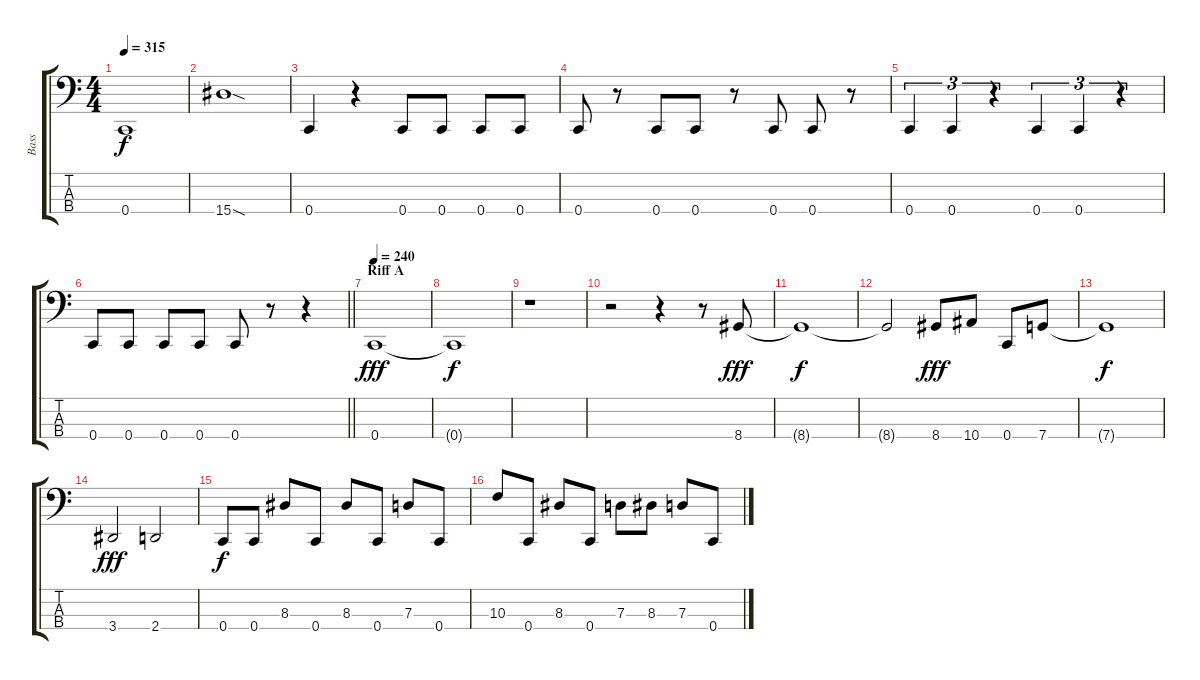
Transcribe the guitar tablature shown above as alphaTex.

\track ("Bass" "Bass") {instrument electricbassfinger}
\staff {score tabs}
\tuning (F2 C2 G1 C1) {hide}
\ts (4 4)
\tempo 315
\clef f4
\ks c
0.4.1{dy f} |
15.4{sod}.1 |
0.4.4 r.4 0.4.8 0.4.8 0.4.8 0.4.8 |
0.4.8 r.8 0.4.8 0.4.8 r.8 0.4.8 0.4.8 r.8 |
0.4.4{tu (3 2)} 0.4.4{tu (3 2)} r.4{tu (3 2)} 0.4.4{tu (3 2)} 0.4.4{tu (3 2)} r.4{tu (3 2)} |
\barLineRight lightlight
0.4.8 0.4.8 0.4.8 0.4.8 0.4.8 r.8 r.4 |
\section ("" "Riff A")
\tempo 240
0.4.1{dy fff} |
0.4{t}.1{dy f} |
r.1 |
r.2 r.4 r.8 8.4.8{dy fff} |
8.4{t}.1{dy f} |
8.4{t}.2 8.4.8{dy fff} 10.4.8 0.4.8 7.4.8 |
7.4{t}.1{dy f} |
3.4.2{dy fff} 2.4.2 |
0.4.8{dy f} 0.4.8 8.3.8 0.4.8 8.3.8 0.4.8 7.3.8 0.4.8 |
10.3.8 0.4.8 8.3.8 0.4.8 7.3.8 8.3.8 7.3.8 0.4.8
